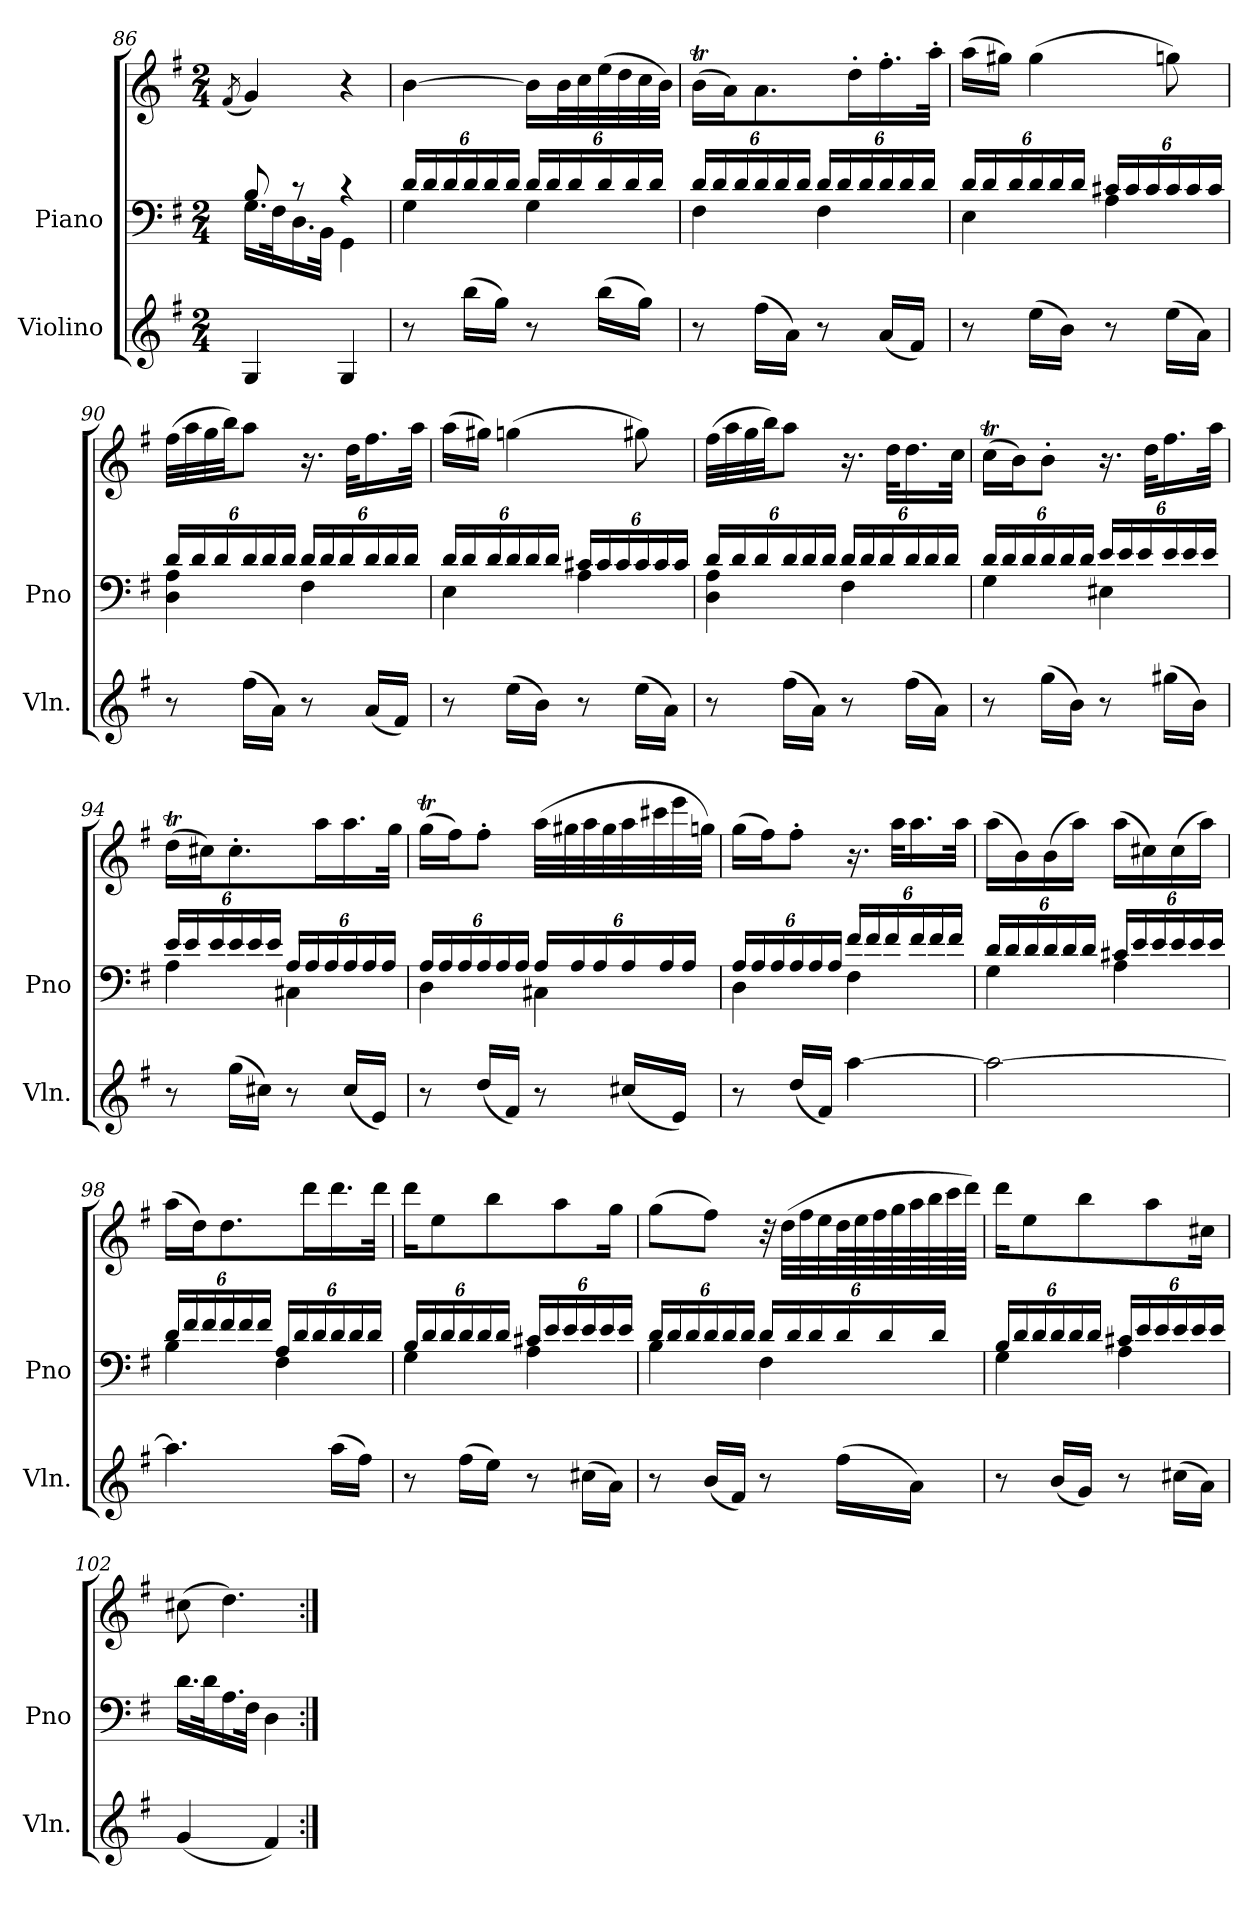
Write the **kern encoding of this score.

**kern	**kern	**kern
*part2	*part1	*part1
*staff3	*staff2	*staff1
*I"Violino	*I"Piano	*
*I'Vln.	*I'Pno	*
*clefG2	*clefF4	*clefG2
*k[f#]	*k[f#]	*k[f#]
*M2/4	*M2/4	*M2/4
=86	=86	=86
.	.	(<8qf#/
*	*^	*
4G/	8B/	16.G\LL	4g/)
.	.	32F#\K	.
.	8r	16.D\	.
.	.	32BB\JJk	.
4G/	4r	4GG\	4r
!!LO:PB:g=z
=87	=87	=87	=87
*	*Xbrackettup	*	*
8r	24d/LL	4G\	[4b\
.	24d/	.	.
.	24d/	.	.
(>16bb\LL	24d/	.	.
.	24d/	.	.
16gg\JJ)	.	.	.
.	24d/JJ	.	.
8r	24d/LL	4G\	16b\LL]
.	24d/	.	.
.	.	.	32b\L
.	24d/	.	.
.	.	.	32cc\
(>16bb\LL	24d/	.	(>32ee\
.	.	.	32dd\
.	24d/	.	.
16gg\JJ)	.	.	32cc\
.	24d/JJ	.	.
.	.	.	32b\JJJ)
=88	=88	=88	=88
8r	24d/LL	4F#\	(>16bt\LL
.	24d/	.	.
.	.	.	16a\J)
.	24d/	.	.
(>16ff#\LL	24d/	.	8.a\
.	24d/	.	.
16a\JJ)	.	.	.
.	24d/JJ	.	.
8r	24d/LL	4F#\	.
.	24d/	.	.
.	.	.	16dd'\L
.	24d/	.	.
(<16a/LL	24d/	.	16.ff#'\
.	24d/	.	.
16f#/JJ)	.	.	.
.	24d/JJ	.	.
.	.	.	32aa'\JJk
!!LO:LB:g=z
=89	=89	=89	=89
8r	24d/LL	4E\	(>16aa\LL
.	24d/	.	.
.	.	.	16gg#X\JJ)
.	24d/	.	.
(>16ee\LL	24d/	.	(>4gg#\
.	24d/	.	.
16b\JJ)	.	.	.
.	24d/JJ	.	.
8r	24c#X/LL	4A\	.
.	24c#/	.	.
.	24c#/	.	.
(>16ee\LL	24c#/	.	8ggn\)
.	24c#/	.	.
16a\JJ)	.	.	.
.	24c#/JJ	.	.
=90	=90	=90	=90
8r	24d/LL	4D\ 4A\	(>32ff#\LLL
.	.	.	32aa\
.	24d/	.	.
.	.	.	32gg\
.	24d/	.	.
.	.	.	32bb\JJ)
(>16ff#\LL	24d/	.	8aa\J
.	24d/	.	.
16a\JJ)	.	.	.
.	24d/JJ	.	.
8r	24d/LL	4F#\	16.r
.	24d/	.	.
.	24d/	.	.
.	.	.	32dd\KLL
(<16a/LL	24d/	.	16.ff#\
.	24d/	.	.
16f#/JJ)	.	.	.
.	24d/JJ	.	.
.	.	.	32aa\JJk
!!LO:LB:g=z
=91	=91	=91	=91
8r	24d/LL	4E\	(>16aa\LL
.	24d/	.	.
.	.	.	16gg#X\JJ)
.	24d/	.	.
(>16ee\LL	24d/	.	(>4ggn\
.	24d/	.	.
16b\JJ)	.	.	.
.	24d/JJ	.	.
8r	24c#X/LL	4A\	.
.	24c#/	.	.
.	24c#/	.	.
(>16ee\LL	24c#/	.	8gg#X\)
.	24c#/	.	.
16a\JJ)	.	.	.
.	24c#/JJ	.	.
=92	=92	=92	=92
8r	24d/LL	4D\ 4A\	(>32ff#\LLL
.	.	.	32aa\
.	24d/	.	.
.	.	.	32gg\
.	24d/	.	.
.	.	.	32bb\JJ)
(>16ff#\LL	24d/	.	8aa\J
.	24d/	.	.
16a\JJ)	.	.	.
.	24d/JJ	.	.
8r	24d/LL	4F#\	16.r
.	24d/	.	.
.	24d/	.	.
.	.	.	32dd\KLL
(>16ff#\LL	24d/	.	16.dd\
.	24d/	.	.
16a\JJ)	.	.	.
.	24d/JJ	.	.
.	.	.	32cc\JJk
!!LO:LB:g=z
=93	=93	=93	=93
8r	24d/LL	4G\	(>16ccT\LL
.	24d/	.	.
.	.	.	16b\J)
.	24d/	.	.
(>16gg\LL	24d/	.	8b'\J
.	24d/	.	.
16b\JJ)	.	.	.
.	24d/JJ	.	.
8r	24e/LL	4E#X\	16.r
.	24e/	.	.
.	24e/	.	.
.	.	.	32dd\KLL
(>16gg#X\LL	24e/	.	16.ff#\
.	24e/	.	.
16b\JJ)	.	.	.
.	24e/JJ	.	.
.	.	.	32aa\JJk
=94	=94	=94	=94
8r	24e/LL	4A\	(>16ddT\LL
.	24e/	.	.
.	.	.	16cc#X\J)
.	24e/	.	.
(>16gg\LL	24e/	.	8.cc#'\
.	24e/	.	.
16cc#X\JJ)	.	.	.
.	24e/JJ	.	.
8r	24A/LL	4C#X\	.
.	24A/	.	.
.	.	.	16aa\L
.	24A/	.	.
(<16cc#/LL	24A/	.	16.aa\
.	24A/	.	.
16e/JJ)	.	.	.
.	24A/JJ	.	.
.	.	.	32gg\JJk
!!LO:PB:g=z
=95	=95	=95	=95
8r	24A/LL	4D\	(>16ggT\LL
.	24A/	.	.
.	.	.	16ff#\J)
.	24A/	.	.
(<16dd/LL	24A/	.	8ff#'\J
.	24A/	.	.
16f#/JJ)	.	.	.
.	24A/JJ	.	.
8r	24A/LL	4C#X\	(>32aa\LLL
.	.	.	32gg#X\
.	24A/	.	.
.	.	.	32aa\
.	24A/	.	.
.	.	.	32gg#\
(<16cc#X/LL	24A/	.	32aa\
.	.	.	32ccc#X\
.	24A/	.	.
16e/JJ)	.	.	32eee\
.	24A/JJ	.	.
.	.	.	32ggn\JJJ)
=96	=96	=96	=96
8r	24A/LL	4D\	(>16gg\LL
.	24A/	.	.
.	.	.	16ff#\J)
.	24A/	.	.
(<16dd/LL	24A/	.	8ff#'\J
.	24A/	.	.
16f#/JJ)	.	.	.
.	24A/JJ	.	.
[4aa\	24f#/LL	4F#\	16.r
.	24f#/	.	.
.	24f#/	.	.
.	.	.	32aa\KLL
.	24f#/	.	16.aa\
.	24f#/	.	.
.	24f#/JJ	.	.
.	.	.	32aa\JJk
!!LO:LB:g=z
=97	=97	=97	=97
2aa\_	24d/LL	4G\	(>16aa\LL
.	24d/	.	.
.	.	.	16b\)
.	24d/	.	.
.	24d/	.	(>16b\
.	24d/	.	.
.	.	.	16aa\JJ)
.	24d/JJ	.	.
.	24c#X/LL	4A\	(>16aa\LL
.	24e/	.	.
.	.	.	16cc#X\)
.	24e/	.	.
.	24e/	.	(>16cc#\
.	24e/	.	.
.	.	.	16aa\JJ)
.	24e/JJ	.	.
=98	=98	=98	=98
4.aa\]	24d/LL	4B\	(>16aa\LL
.	24f#/	.	.
.	.	.	16dd\J)
.	24f#/	.	.
.	24f#/	.	8.dd\
.	24f#/	.	.
.	24f#/JJ	.	.
.	24A/LL	4F#\	.
.	24d/	.	.
.	.	.	16ddd\L
.	24d/	.	.
(>16aa\LL	24d/	.	16.ddd\
.	24d/	.	.
16ff#\JJ)	.	.	.
.	24d/JJ	.	.
.	.	.	32ddd\JJk
!!LO:LB:g=z
=99	=99	=99	=99
8r	24B/LL	4G\	16ddd\KL
.	24d/	.	.
.	.	.	8ee\
.	24d/	.	.
(>16ff#\LL	24d/	.	.
.	24d/	.	.
16ee\JJ)	.	.	8bb\
.	24d/JJ	.	.
8r	24c#X/LL	4A\	.
.	24e/	.	.
.	.	.	8aa\
.	24e/	.	.
(>16cc#X\LL	24e/	.	.
.	24e/	.	.
16a\JJ)	.	.	16gg\Jk
.	24e/JJ	.	.
=100	=100	=100	=100
8r	24d/LL	4B\	(>8gg\L
.	24d/	.	.
.	24d/	.	.
(<16b/LL	24d/	.	8ff#\J)
.	24d/	.	.
16f#/JJ)	.	.	.
.	24d/JJ	.	.
8r	24d/LL	4F#\	32r
.	.	.	(>32dd\LLL
.	24d/	.	.
.	.	.	32ff#\
.	24d/	.	.
.	.	.	32ee\
(>16ff#\LL	24d/	.	64dd\L
.	.	.	64ee\
.	.	.	64ff#\
.	24d/	.	.
.	.	.	64gg\
16a\JJ)	.	.	64aa\
.	.	.	64bb\
.	24d/JJ	.	.
.	.	.	64ccc\
.	.	.	64ddd\JJJJ)
!!LO:LB:g=z
=101	=101	=101	=101
8r	24B/LL	4G\	16ddd\KL
.	24d/	.	.
.	.	.	8ee\
.	24d/	.	.
(<16b/LL	24d/	.	.
.	24d/	.	.
16g/JJ)	.	.	8bb\
.	24d/JJ	.	.
8r	24c#X/LL	4A\	.
.	24e/	.	.
.	.	.	8aa\
.	24e/	.	.
(>16cc#X\LL	24e/	.	.
.	24e/	.	.
16a\JJ)	.	.	16cc#X\Jk
.	24e/JJ	.	.
*	*v	*v	*
=102	=102	=102
(<4g/	16.d\LL	(>8cc#X\
.	32d\K	.
.	16.A\	4.dd\)
.	32F#\JJk	.
4f#/)	4D\	.
=:|!	=:|!	=:|!
*-	*-	*-
